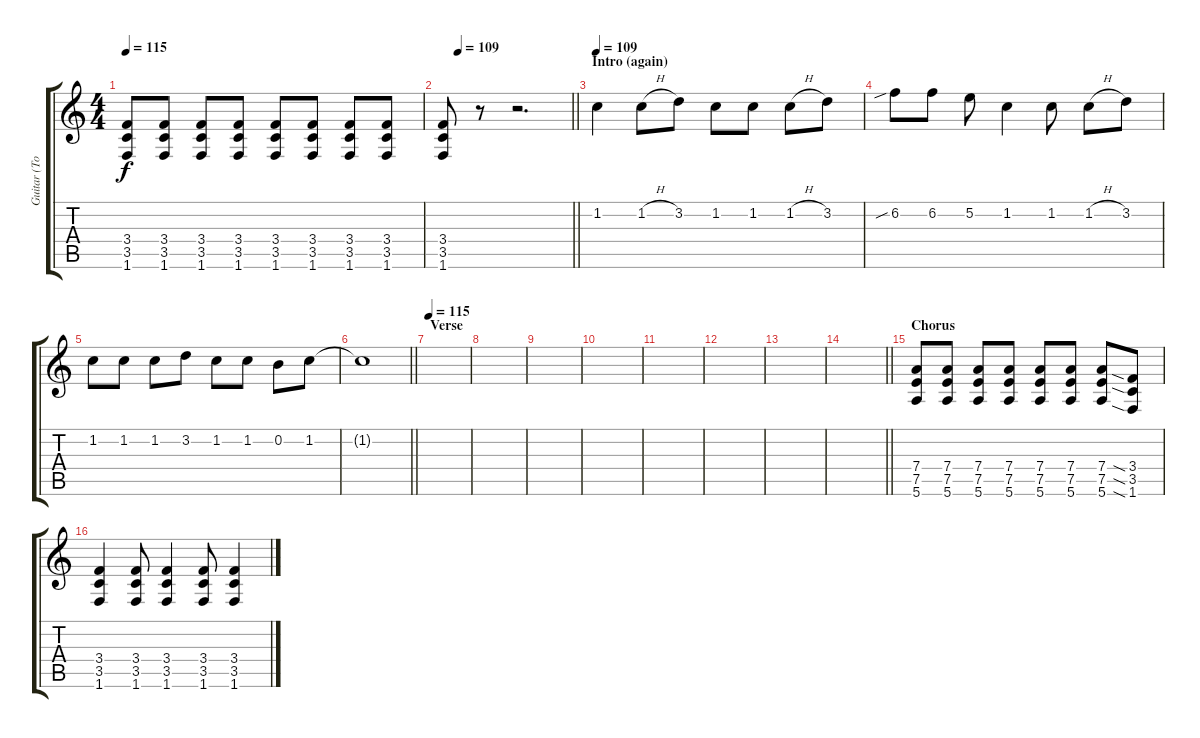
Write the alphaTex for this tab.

\track ("Guitar (Tom Delonge)" "Guitar (To") {instrument distortionguitar}
\staff {score tabs}
\tuning (E4 B3 G3 D3 A2 E2) {hide}
\ts (4 4)
\tempo 115
\clef g2
\ks c
(3.4 3.5 1.6).8{dy f} (3.4 3.5 1.6).8 (3.4 3.5 1.6).8 (3.4 3.5 1.6).8 (3.4 3.5 1.6).8 (3.4 3.5 1.6).8 (3.4 3.5 1.6).8 (3.4 3.5 1.6).8 |
\tempo (109 0.125)
\barLineRight lightlight
(3.4 3.5 1.6).8 r.8 r.2{d} |
\section ("" "Intro (again)")
\tempo 109
1.2.4{instrument electricguitarclean} 1.2{h}.8 3.2.8 1.2.8 1.2.8 1.2{h}.8 3.2.8 |
6.2{sib}.8 6.2.8 5.2.8 1.2.4 1.2.8 1.2{h}.8 3.2.8 |
1.2.8 1.2.8 1.2.8 3.2.8 1.2.8 1.2.8 0.2.8 1.2.8 |
\barLineRight lightlight
1.2{t}.1 |
\section ("" "Verse")
\tempo 115
|
|
|
|
|
|
|
\barLineRight lightlight
|
\section ("" "Chorus")
(7.4 7.5 5.6).8{instrument distortionguitar} (7.4 7.5 5.6).8 (7.4 7.5 5.6).8 (7.4 7.5 5.6).8 (7.4 7.5 5.6).8 (7.4 7.5 5.6).8 (7.4 7.5 5.6).8 (3.4{sia} 3.5{sia} 1.6{sia}).8 |
(3.4 3.5 1.6).4 (3.4 3.5 1.6).8 (3.4 3.5 1.6).4 (3.4 3.5 1.6).8 (3.4 3.5 1.6).4
